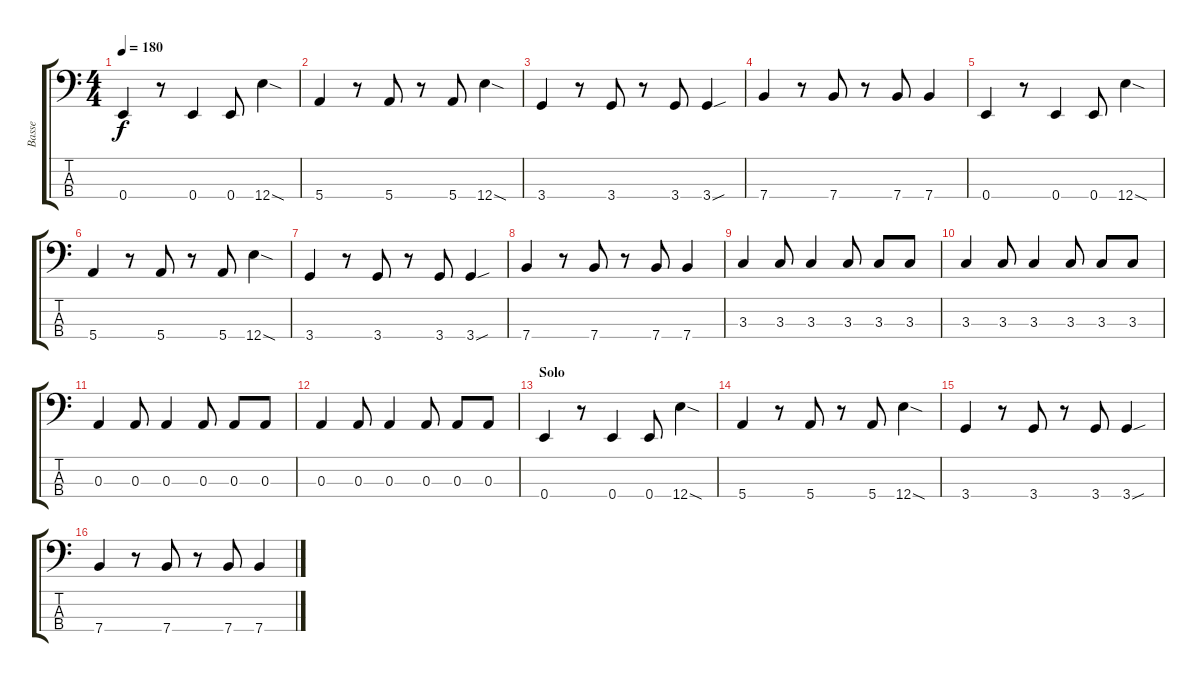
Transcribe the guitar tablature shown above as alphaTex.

\track ("Basse" "Basse") {instrument electricbassfinger}
\staff {score tabs}
\tuning (G2 D2 A1 E1) {hide}
\ts (4 4)
\tempo 180
\clef f4
\ks c
0.4.4{dy f} r.8 0.4.4 0.4.8 12.4{sod}.4 |
5.4.4 r.8 5.4.8 r.8 5.4.8 12.4{sod}.4 |
3.4.4 r.8 3.4.8 r.8 3.4.8 3.4{sou}.4 |
7.4.4 r.8 7.4.8 r.8 7.4.8 7.4.4 |
0.4.4 r.8 0.4.4 0.4.8 12.4{sod}.4 |
5.4.4 r.8 5.4.8 r.8 5.4.8 12.4{sod}.4 |
3.4.4 r.8 3.4.8 r.8 3.4.8 3.4{sou}.4 |
7.4.4 r.8 7.4.8 r.8 7.4.8 7.4.4 |
3.3.4 3.3.8 3.3.4 3.3.8 3.3.8 3.3.8 |
3.3.4 3.3.8 3.3.4 3.3.8 3.3.8 3.3.8 |
0.3.4 0.3.8 0.3.4 0.3.8 0.3.8 0.3.8 |
0.3.4 0.3.8 0.3.4 0.3.8 0.3.8 0.3.8 |
\section ("" "Solo")
0.4.4 r.8 0.4.4 0.4.8 12.4{sod}.4 |
5.4.4 r.8 5.4.8 r.8 5.4.8 12.4{sod}.4 |
3.4.4 r.8 3.4.8 r.8 3.4.8 3.4{sou}.4 |
7.4.4 r.8 7.4.8 r.8 7.4.8 7.4.4
